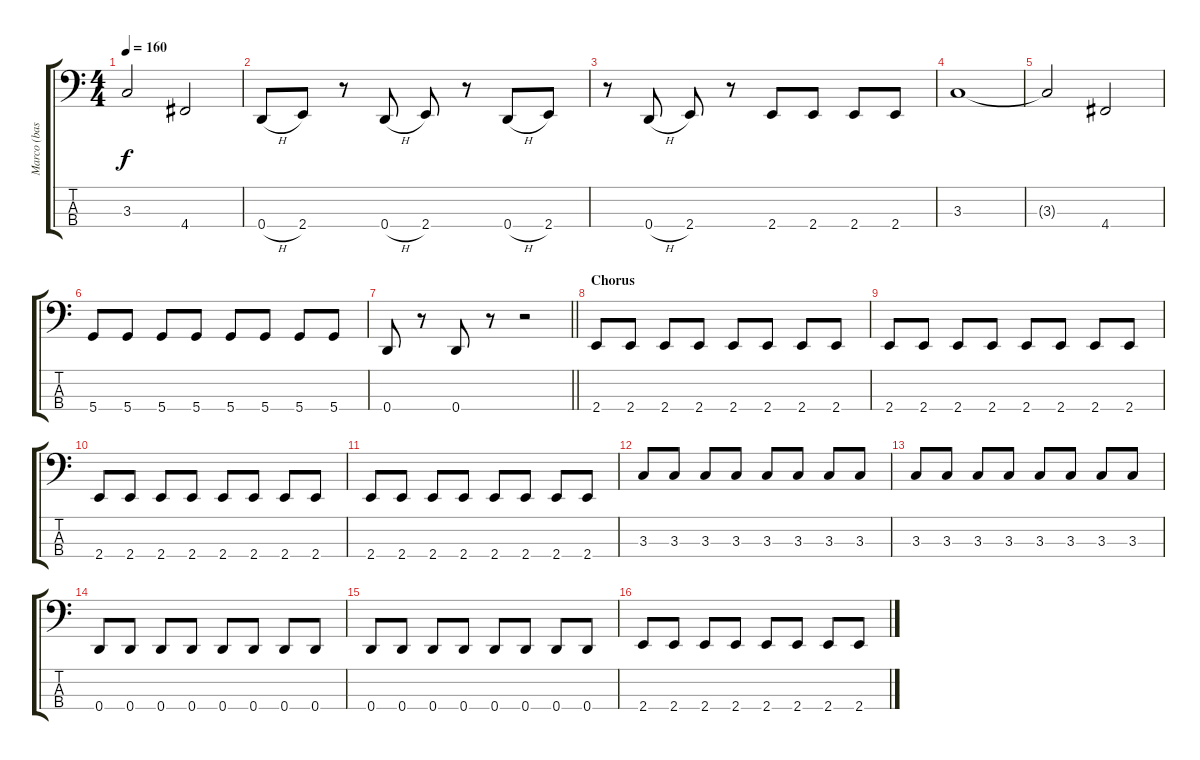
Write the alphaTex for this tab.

\track ("Marco (bass)" "Marco (bas") {instrument electricbassfinger}
\staff {score tabs}
\tuning (G2 D2 A1 D1) {hide}
\ts (4 4)
\tempo 160
\clef f4
\ks c
3.3{t}.2{dy f} 4.4.2 |
0.4{h}.8 2.4.8 r.8 0.4{h}.8 2.4.8 r.8 0.4{h}.8 2.4.8 |
r.8 0.4{h}.8 2.4.8 r.8 2.4.8 2.4.8 2.4.8 2.4.8 |
3.3.1 |
3.3{t}.2 4.4.2 |
5.4.8 5.4.8 5.4.8 5.4.8 5.4.8 5.4.8 5.4.8 5.4.8 |
\barLineRight lightlight
0.4.8 r.8 0.4.8 r.8 r.2 |
\section ("" "Chorus")
2.4.8 2.4.8 2.4.8 2.4.8 2.4.8 2.4.8 2.4.8 2.4.8 |
2.4.8 2.4.8 2.4.8 2.4.8 2.4.8 2.4.8 2.4.8 2.4.8 |
2.4.8 2.4.8 2.4.8 2.4.8 2.4.8 2.4.8 2.4.8 2.4.8 |
2.4.8 2.4.8 2.4.8 2.4.8 2.4.8 2.4.8 2.4.8 2.4.8 |
3.3.8 3.3.8 3.3.8 3.3.8 3.3.8 3.3.8 3.3.8 3.3.8 |
3.3.8 3.3.8 3.3.8 3.3.8 3.3.8 3.3.8 3.3.8 3.3.8 |
0.4.8 0.4.8 0.4.8 0.4.8 0.4.8 0.4.8 0.4.8 0.4.8 |
0.4.8 0.4.8 0.4.8 0.4.8 0.4.8 0.4.8 0.4.8 0.4.8 |
2.4.8 2.4.8 2.4.8 2.4.8 2.4.8 2.4.8 2.4.8 2.4.8
